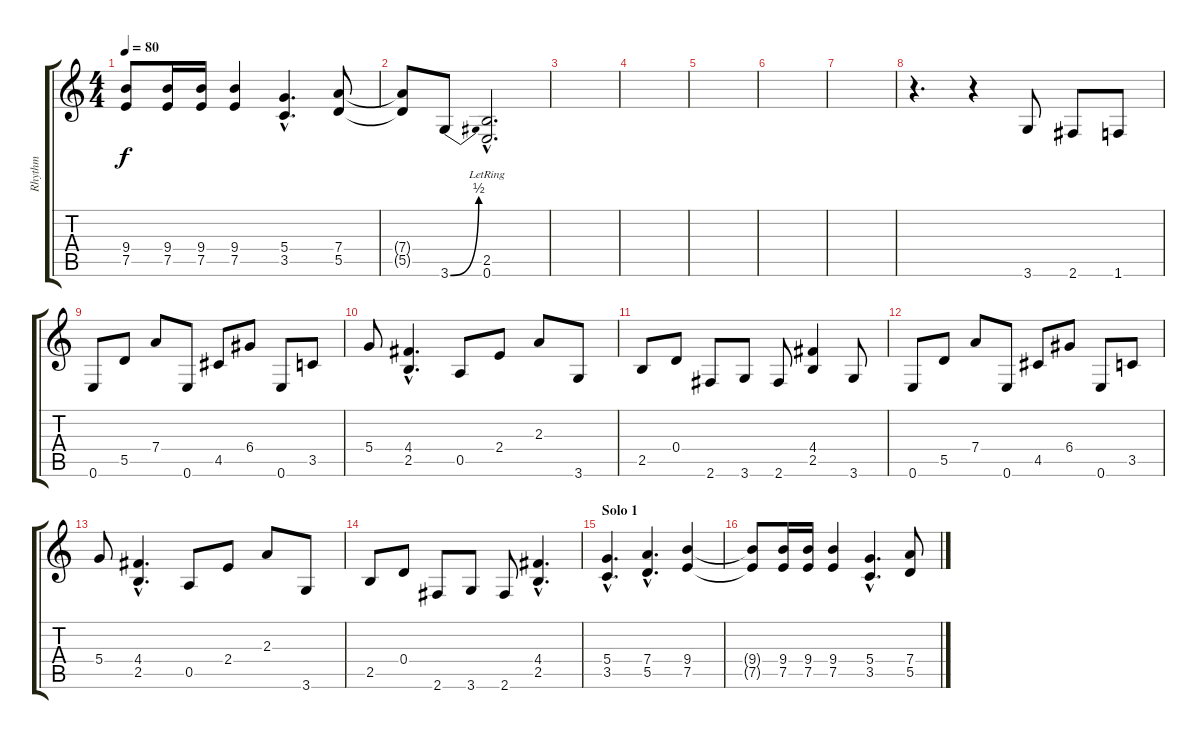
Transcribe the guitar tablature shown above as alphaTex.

\track ("Rhythm" "Rhythm") {instrument distortionguitar}
\staff {score tabs}
\tuning (E4 B3 G3 D3 A2 E2) {hide}
\ts (4 4)
\tempo 80
\clef g2
\ks c
(9.4{t} 7.5{t}).8{dy f} (9.4 7.5).16 (9.4 7.5).16 (9.4 7.5).4 (5.4{hac} 3.5{hac}).4{d} (7.4 5.5).8 |
(7.4{t} 5.5{t}).8 3.6{be (bend 0 0 60 2)}.8 (2.5{hac lr} 0.6{hac}).2{d} |
|
|
|
|
|
r.4{d} r.4 3.6.8 2.6.8 1.6.8 |
0.6.8 5.5.8 7.4.8 0.6.8 4.5.8 6.4.8 0.6.8 3.5.8 |
5.4.8 (4.4{hac} 2.5{hac}).4{d} 0.5.8 2.4.8 2.3.8 3.6.8 |
2.5.8 0.4.8 2.6.8 3.6.8 2.6.8 (4.4 2.5).4 3.6.8 |
0.6.8 5.5.8 7.4.8 0.6.8 4.5.8 6.4.8 0.6.8 3.5.8 |
5.4.8 (4.4{hac} 2.5{hac}).4{d} 0.5.8 2.4.8 2.3.8 3.6.8 |
2.5.8 0.4.8 2.6.8 3.6.8 2.6.8 (4.4{hac} 2.5{hac}).4{d} |
\section ("" "Solo 1")
(5.4{hac} 3.5{hac}).4{d} (7.4{hac} 5.5{hac}).4{d} (9.4 7.5).4 |
(9.4{t} 7.5{t}).8 (9.4 7.5).16 (9.4 7.5).16 (9.4 7.5).4 (5.4{hac} 3.5{hac}).4{d} (7.4 5.5).8
